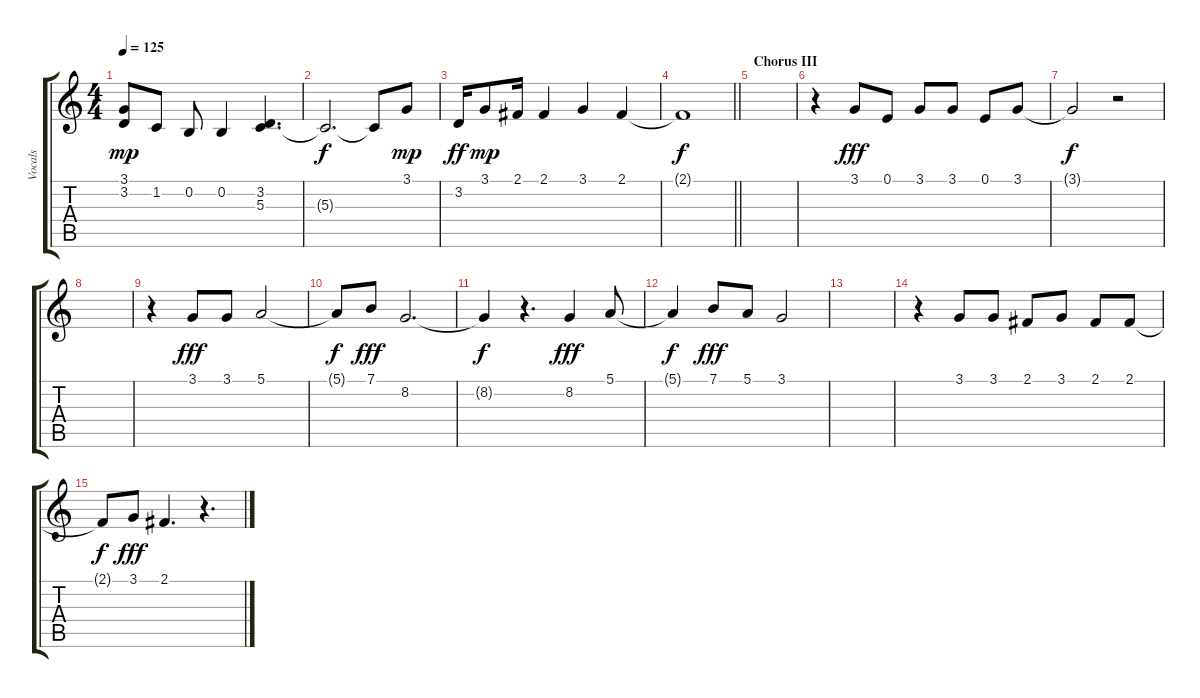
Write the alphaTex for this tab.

\track ("Vocals" "Vocals") {instrument pad1newage}
\staff {score tabs}
\tuning (E4 B3 G3 D3 A2 E2) {hide}
\ts (4 4)
\tempo 125
\clef g2
\ks c
(3.1 3.2).8{dy mp} 1.2.8 0.2.8 0.2.4 (3.2 5.3).4{d} |
5.3{t}.2{d dy f} 5.3{t}.8 3.1.8{dy mp} |
3.2.16{dy ff} 3.1.8{dy mp} 2.1.16 2.1.4 3.1.4 2.1.4 |
\barLineRight lightlight
2.1{t}.1{dy f} |
\section ("" "Chorus III")
|
r.4 3.1.8{dy fff} 0.1.8 3.1.8 3.1.8 0.1.8 3.1.8 |
3.1{t}.2{dy f} r.2 |
|
r.4 3.1.8{dy fff} 3.1.8 5.1.2 |
5.1{t}.8{dy f} 7.1.8{dy fff} 8.2.2{d} |
8.2{t}.4{dy f} r.4{d} 8.2.4{dy fff} 5.1.8 |
5.1{t}.4{dy f} 7.1.8{dy fff} 5.1.8 3.1.2 |
|
r.4 3.1.8 3.1.8 2.1.8 3.1.8 2.1.8 2.1.8 |
2.1{t}.8{dy f} 3.1.8{dy fff} 2.1.4{d} r.4{d}
